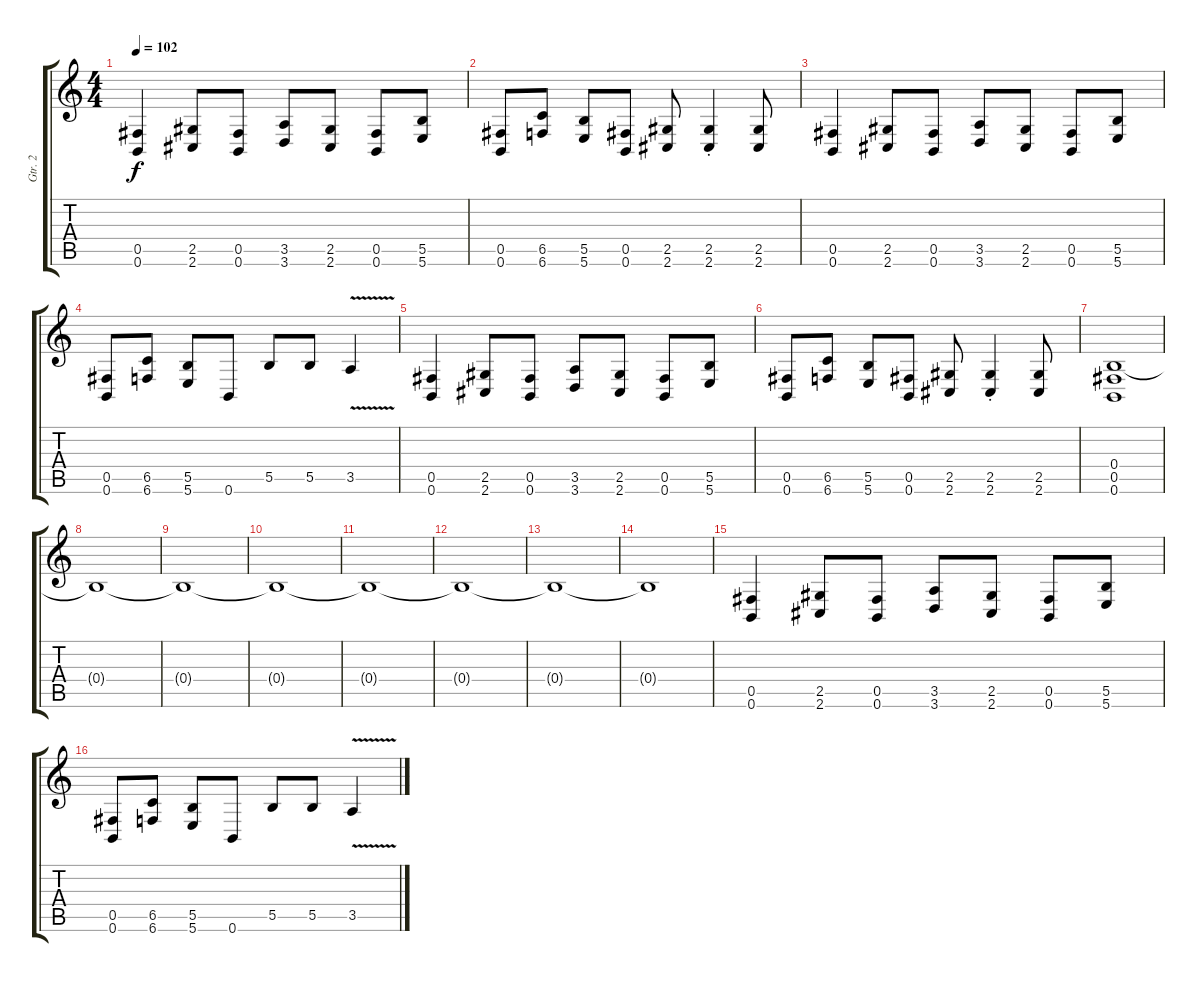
\track ("Gtr. 2" "Gtr. 2") {instrument distortionguitar}
\staff {score tabs}
\tuning (Db4 Ab3 E3 B2 Gb2 B1) {hide}
\ts (4 4)
\tempo 102
\clef g2
\ks c
(0.5 0.6).4{dy f} (2.5 2.6).8 (0.5 0.6).8 (3.5 3.6).8 (2.5 2.6).8 (0.5 0.6).8 (5.5 5.6).8 |
(0.5 0.6).8 (6.5 6.6).8 (5.5 5.6).8 (0.5 0.6).8 (2.5 2.6).8 (2.5{st} 2.6{st}).4 (2.5 2.6).8 |
(0.5 0.6).4 (2.5 2.6).8 (0.5 0.6).8 (3.5 3.6).8 (2.5 2.6).8 (0.5 0.6).8 (5.5 5.6).8 |
(0.5 0.6).8 (6.5 6.6).8 (5.5 5.6).8 0.6.8 5.5.8 5.5.8 3.5{v}.4 |
(0.5 0.6).4 (2.5 2.6).8 (0.5 0.6).8 (3.5 3.6).8 (2.5 2.6).8 (0.5 0.6).8 (5.5 5.6).8 |
(0.5 0.6).8 (6.5 6.6).8 (5.5 5.6).8 (0.5 0.6).8 (2.5 2.6).8 (2.5{st} 2.6{st}).4 (2.5 2.6).8 |
(0.4 0.5 0.6).1 |
0.4{t}.1 |
0.4{t}.1 |
0.4{t}.1 |
0.4{t}.1 |
0.4{t}.1 |
0.4{t}.1 |
0.4{t}.1 |
(0.5 0.6).4 (2.5 2.6).8 (0.5 0.6).8 (3.5 3.6).8 (2.5 2.6).8 (0.5 0.6).8 (5.5 5.6).8 |
(0.5 0.6).8 (6.5 6.6).8 (5.5 5.6).8 0.6.8 5.5.8 5.5.8 3.5{v}.4
